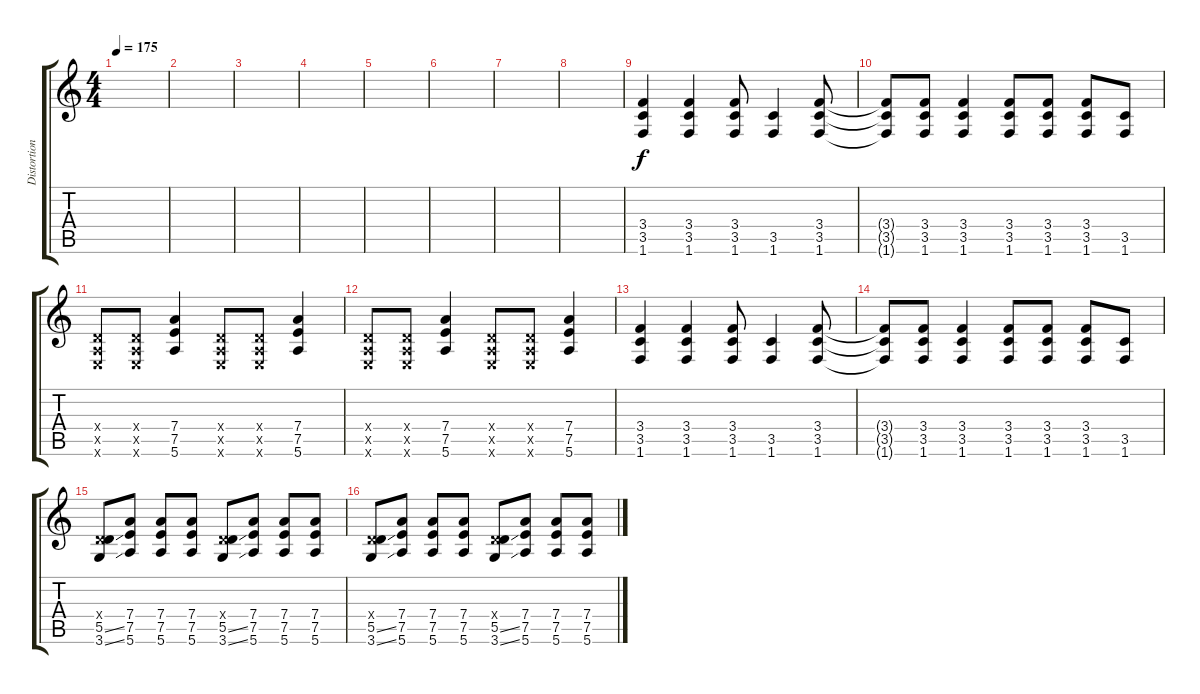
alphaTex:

\track ("Distortion" "Distortion") {instrument overdrivenguitar}
\staff {score tabs}
\tuning (E4 B3 G3 D3 A2 E2) {hide}
\ts (4 4)
\tempo 175
\clef g2
\ks c
|
|
|
|
|
|
|
|
(3.4 3.5 1.6).4 (3.4 3.5 1.6).4 (3.4 3.5 1.6).8 (3.5 1.6).4 (3.4 3.5 1.6).8 |
(3.4{t} 3.5{t} 1.6{t}).8 (3.4 3.5 1.6).8 (3.4 3.5 1.6).4 (3.4 3.5 1.6).8 (3.4 3.5 1.6).8 (3.4 3.5 1.6).8 (3.5 1.6).8 |
(0.4{x} 0.5{x} 0.6{x}).8 (0.4{x} 0.5{x} 0.6{x}).8 (7.4 7.5 5.6).4 (0.4{x} 0.5{x} 0.6{x}).8 (0.4{x} 0.5{x} 0.6{x}).8 (7.4 7.5 5.6).4 |
(0.4{x} 0.5{x} 0.6{x}).8 (0.4{x} 0.5{x} 0.6{x}).8 (7.4 7.5 5.6).4 (0.4{x} 0.5{x} 0.6{x}).8 (0.4{x} 0.5{x} 0.6{x}).8 (7.4 7.5 5.6).4 |
(3.4 3.5 1.6).4 (3.4 3.5 1.6).4 (3.4 3.5 1.6).8 (3.5 1.6).4 (3.4 3.5 1.6).8 |
(3.4{t} 3.5{t} 1.6{t}).8 (3.4 3.5 1.6).8 (3.4 3.5 1.6).4 (3.4 3.5 1.6).8 (3.4 3.5 1.6).8 (3.4 3.5 1.6).8 (3.5 1.6).8 |
(0.4{x} 5.5{ss} 3.6{ss}).8 (7.4 7.5 5.6).8 (7.4 7.5 5.6).8 (7.4 7.5 5.6).8 (0.4{x} 5.5{ss} 3.6{ss}).8 (7.4 7.5 5.6).8 (7.4 7.5 5.6).8 (7.4 7.5 5.6).8 |
(0.4{x} 5.5{ss} 3.6{ss}).8 (7.4 7.5 5.6).8 (7.4 7.5 5.6).8 (7.4 7.5 5.6).8 (0.4{x} 5.5{ss} 3.6{ss}).8 (7.4 7.5 5.6).8 (7.4 7.5 5.6).8 (7.4 7.5 5.6).8
